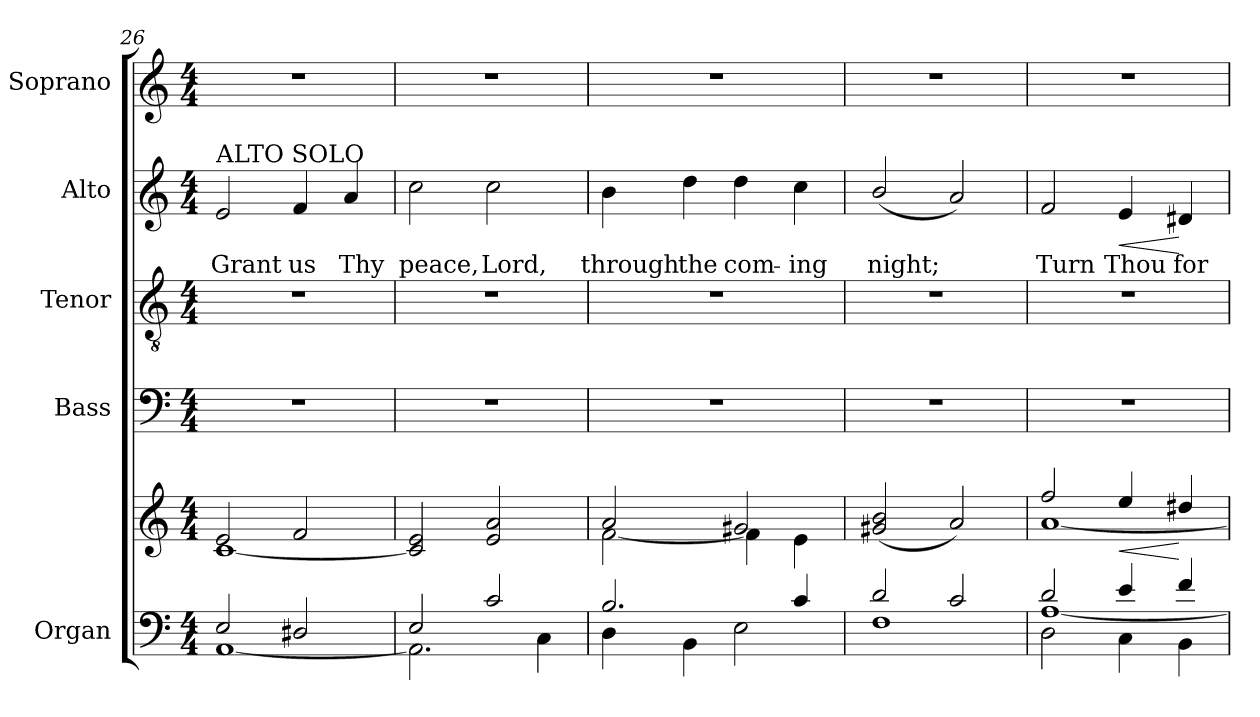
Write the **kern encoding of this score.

**kern	**kern	**dynam	**kern	**kern	**kern	**text	**dynam	**kern
*part5	*part5	*part5	*part4	*part3	*part2	*part2	*part2	*part1
*staff6	*staff5	*staff5/6	*staff4	*staff3	*staff2	*staff2	*staff2	*staff1
*I"Organ	*	*	*I"Bass	*I"Tenor	*I"Alto	*	*	*I"Soprano
*I'Org.	*	*	*I'B.	*I'T.	*I'A.	*	*	*I'S.
!!LO:LB:g=z
*clefF4	*clefG2	*	*clefF4	*clefGv2	*clefG2	*	*	*clefG2
*	*	*	*	*ITrd7c12	*	*	*	*
*k[]	*k[]	*	*k[]	*k[]	*k[]	*	*	*k[]
*C:	*C:	*	*C:	*C:	*C:	*	*	*C:
*M4/4	*M4/4	*	*M4/4	*M4/4	*M4/4	*	*	*M4/4
=26	=26	=26	=26	=26	=26	=26	=26	=26
*^	*^	*	*	*	*	*	*	*
!	!	!	!	!	!	!	!LO:TX:a:t=ALTO SOLO	!	!	!
!	!	!	!	!	!	!	!	!LO:LY:b:color=#000000	!	!
2Ei/	[1AAi	2ei/	[1ci	.	1r	1r	2ei/	Grant	.	1r
!	!	!	!	!	!	!	!	!LO:LY:b:color=#000000	!	!
2D#Xi/	.	2fi/	.	.	.	.	4fi/	us	.	.
!	!	!	!	!	!	!	!	!LO:LY:b:color=#000000	!	!
.	.	.	.	.	.	.	4ai/	Thy	.	.
*	*	*v	*v	*	*	*	*	*	*	*
=27	=27	=27	=27	=27	=27	=27	=27	=27	=27
!	!	!	!	!	!	!	!LO:LY:b:color=#000000	!	!
2Ei/	2.AAi\]	2ci/] 2ei	.	1r	1r	2cci\	peace,	.	1r
!	!	!	!	!	!	!	!LO:LY:b:color=#000000	!	!
2ci/	.	2ei/ 2ai	.	.	.	2cci\	Lord,	.	.
.	4Ci\	.	.	.	.	.	.	.	.
=28	=28	=28	=28	=28	=28	=28	=28	=28	=28
*	*	*^	*	*	*	*	*	*	*
!	!	!	!	!	!	!	!	!LO:LY:b:color=#000000	!	!
2.Bi/	4Di\	2ai/	[2fi\	.	1r	1r	4bi\	through	.	1r
!	!	!	!	!	!	!	!	!LO:LY:b:color=#000000	!	!
.	4BBi\	.	.	.	.	.	4ddi\	the	.	.
!	!	!	!	!	!	!	!	!LO:LY:b:color=#000000	!	!
.	2Ei\	2g#Xi/	4fi\]	.	.	.	4ddi\	com-	.	.
!	!	!	!	!	!	!	!	!LO:LY:b:color=#000000	!	!
4ci/	.	.	4ei\	.	.	.	4cci\	-ing	.	.
*	*	*v	*v	*	*	*	*	*	*	*
=29	=29	=29	=29	=29	=29	=29	=29	=29	=29
*	*	*^	*	*	*	*	*	*	*
!	!	!	!	!	!	!	!	!LO:LY:b:color=#000000	!	!
*	*	*v	*v	*	*	*	*	*	*	*
2di/	1Fi	(2g#Xi/ 2bi	.	1r	1r	(2bi/	night;	.	1r
2ci/	.	2ai/)	.	.	.	2ai/)	.	.	.
=30	=30	=30	=30	=30	=30	=30	=30	=30	=30
*	*^	*^	*	*	*	*	*	*	*
!	!	!	!	!	!	!	!	!	!LO:LY:b:color=#000000	!	!
2di/	[1Ai	2Di\	2ffi/	[1ai	.	1r	1r	2fi/	Turn	.	1r
!	!	!	!	!	!LO:HP:b	!	!	!	!	!	!
!	!	!	!	!	!	!	!	!	!LO:LY:b:color=#000000	!LO:HP:b	!
4ei/	.	4Ci\	4eei/	.	<	.	.	4ei/	Thou	<	.
!	!	!	!	!	!	!	!	!	!LO:LY:b:color=#000000	!	!
4fi/	.	4BBi\	4dd#Xi/	.	[	.	.	4d#Xi/	for	[	.
*v	*v	*v	*	*	*	*	*	*	*	*	*
*	*v	*v	*	*	*	*	*	*	*
=	=	=	=	=	=	=	=	=
*-	*-	*-	*-	*-	*-	*-	*-	*-
